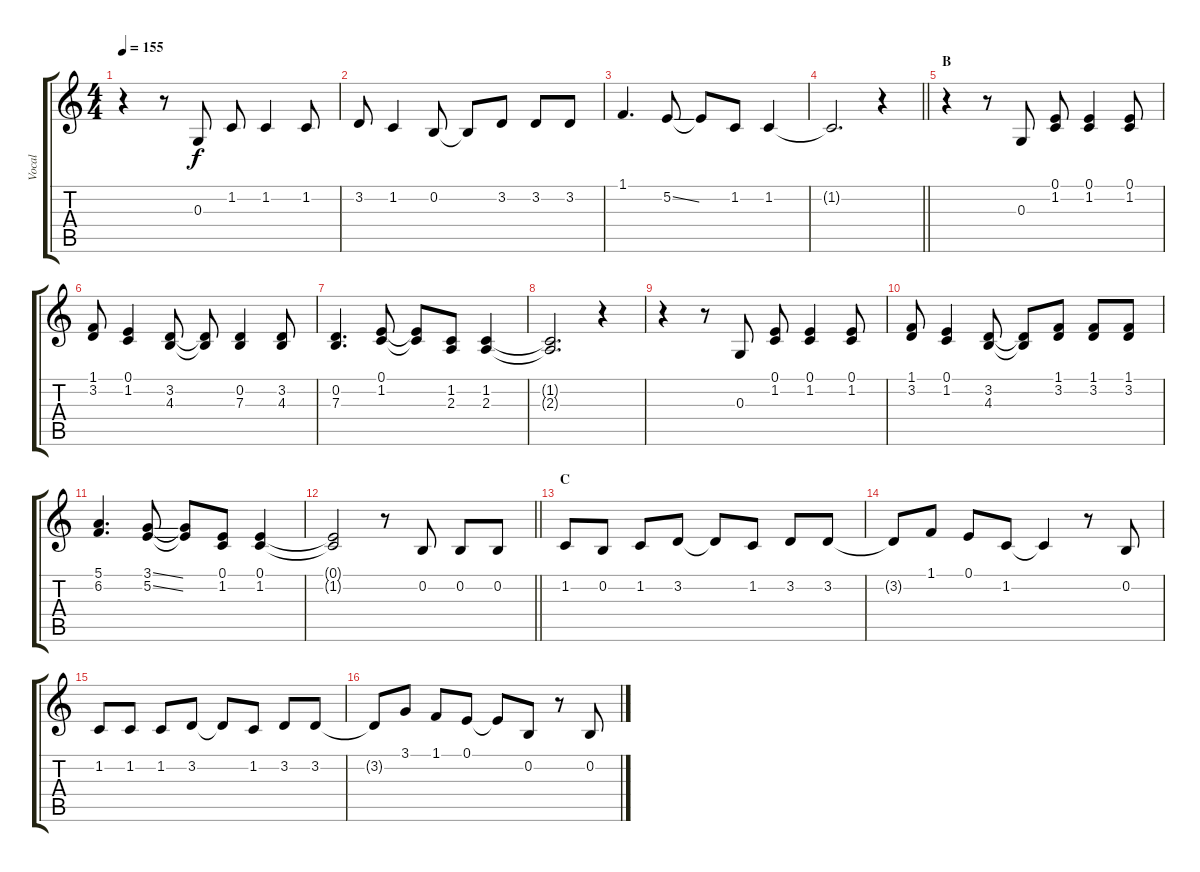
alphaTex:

\track ("Vocal" "Vocal") {instrument stringensemble1}
\staff {score tabs}
\tuning (E4 B3 G3 D3 A2 E2) {hide}
\ts (4 4)
\tempo 155
\clef g2
\ks c
r.4{dy f} r.8 0.3.8 1.2.8 1.2.4 1.2.8 |
3.2.8 1.2.4 0.2.8 0.2{t}.8 3.2.8 3.2.8 3.2.8 |
1.1.4{d} 5.2{ss}.8 5.2{t}.8 1.2.8 1.2.4 |
\barLineRight lightlight
1.2{t}.2{d} r.4 |
\section ("" "B")
r.4 r.8 0.3.8 (0.1 1.2).8 (0.1 1.2).4 (0.1 1.2).8 |
(1.1 3.2).8 (0.1 1.2).4 (3.2 4.3).8 (3.2{t} 4.3{t}).8 (0.2 7.3).4 (3.2 4.3).8 |
(0.2 7.3).4{d} (0.1 1.2).8 (0.1{t} 1.2{t}).8 (1.2 2.3).8 (1.2 2.3).4 |
(1.2{t} 2.3{t}).2{d} r.4 |
r.4 r.8 0.3.8 (0.1 1.2).8 (0.1 1.2).4 (0.1 1.2).8 |
(1.1 3.2).8 (0.1 1.2).4 (3.2 4.3).8 (3.2{t} 4.3{t}).8 (1.1 3.2).8 (1.1 3.2).8 (1.1 3.2).8 |
(5.1 6.2).4{d} (3.1{ss} 5.2{ss}).8 (3.1{t} 5.2{t}).8 (0.1 1.2).8 (0.1 1.2).4 |
\barLineRight lightlight
(0.1{t} 1.2{t}).2 r.8 0.2.8 0.2.8 0.2.8 |
\section ("" "C")
1.2.8 0.2.8 1.2.8 3.2.8 3.2{t}.8 1.2.8 3.2.8 3.2.8 |
3.2{t}.8 1.1.8 0.1.8 1.2.8 1.2{t}.4 r.8 0.2.8 |
1.2.8 1.2.8 1.2.8 3.2.8 3.2{t}.8 1.2.8 3.2.8 3.2.8 |
3.2{t}.8 3.1.8 1.1.8 0.1.8 0.1{t}.8 0.2.8 r.8 0.2.8
